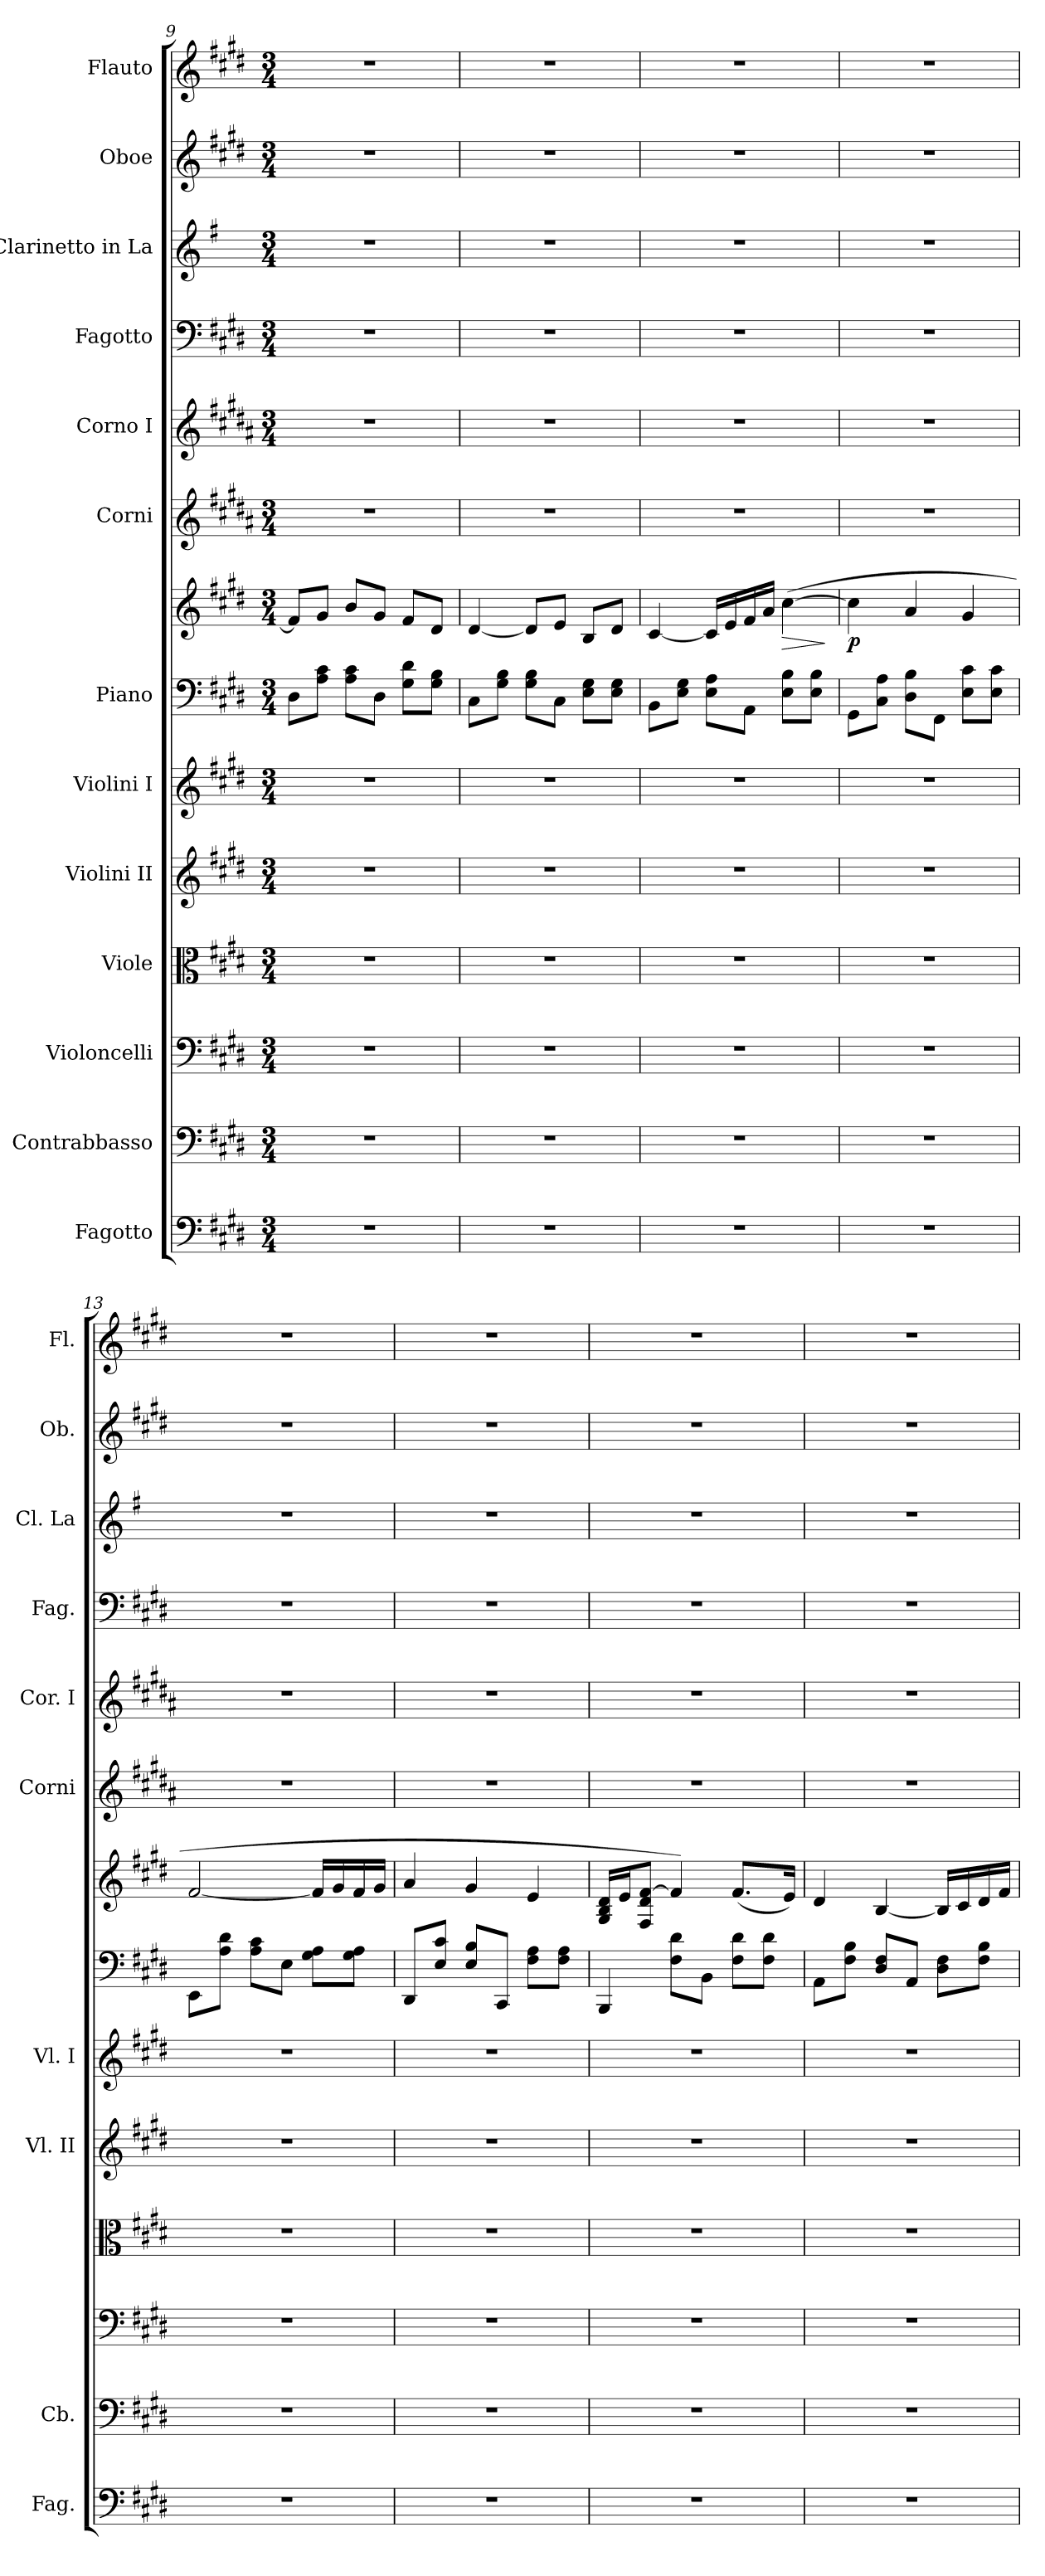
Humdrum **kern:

**kern	**kern	**kern	**kern	**kern	**kern	**kern	**kern	**dynam	**kern	**kern	**kern	**kern	**kern	**kern
*part13	*part12	*part11	*part10	*part9	*part8	*part7	*part7	*part7	*part6	*part5	*part4	*part3	*part2	*part1
*staff14	*staff13	*staff12	*staff11	*staff10	*staff9	*staff8	*staff7	*staff7/8	*staff6	*staff5	*staff4	*staff3	*staff2	*staff1
*I"Fagotto	*I"Contrabbasso	*I"Violoncelli	*I"Viole	*I"Violini II	*I"Violini I	*I"Piano	*	*	*I"Corni	*I"Corno I	*I"Fagotto	*I"Clarinetto in La	*I"Oboe	*I"Flauto
*I'Fag.	*I'Cb.	*	*	*I'Vl. II	*I'Vl. I	*	*	*	*I'Corni	*I'Cor. I	*I'Fag.	*I'Cl. La	*I'Ob.	*I'Fl.
*clefF4	*clefF4	*clefF4	*clefC3	*clefG2	*clefG2	*clefF4	*clefG2	*	*clefG2	*clefG2	*clefF4	*clefG2	*clefG2	*clefG2
*	*ITrd7c12	*	*	*	*	*	*	*	*ITrd4c7	*ITrd4c7	*	*ITrd1c2	*	*
*k[f#c#g#d#]	*k[f#c#g#d#]	*k[f#c#g#d#]	*k[f#c#g#d#]	*k[f#c#g#d#]	*k[f#c#g#d#]	*k[f#c#g#d#]	*k[f#c#g#d#]	*	*k[f#c#g#d#]	*k[f#c#g#d#]	*k[f#c#g#d#]	*k[b-]	*k[f#c#g#d#]	*k[f#c#g#d#]
*M3/4	*M3/4	*M3/4	*M3/4	*M3/4	*M3/4	*M3/4	*M3/4	*	*M3/4	*M3/4	*M3/4	*M3/4	*M3/4	*M3/4
=9	=9	=9	=9	=9	=9	=9	=9	=9	=9	=9	=9	=9	=9	=9
2.r	2.r	2.r	2.r	2.r	2.r	8D#\L	8f#/L]	.	2.r	2.r	2.r	2.r	2.r	2.r
.	.	.	.	.	.	8A\ 8c#\J	8g#/J	.	.	.	.	.	.	.
.	.	.	.	.	.	8A\ 8c#\L	8b/L	.	.	.	.	.	.	.
.	.	.	.	.	.	8D#\J	8g#/J	.	.	.	.	.	.	.
.	.	.	.	.	.	8G#\ 8d#\L	8f#/L	.	.	.	.	.	.	.
.	.	.	.	.	.	8G#\ 8B\J	8d#/J	.	.	.	.	.	.	.
!!LO:PB:g=z
=10	=10	=10	=10	=10	=10	=10	=10	=10	=10	=10	=10	=10	=10	=10
2.r	2.r	2.r	2.r	2.r	2.r	8C#\L	[4d#/	.	2.r	2.r	2.r	2.r	2.r	2.r
.	.	.	.	.	.	8G#\ 8B\J	.	.	.	.	.	.	.	.
.	.	.	.	.	.	8G#\ 8B\L	8d#/L]	.	.	.	.	.	.	.
.	.	.	.	.	.	8C#\J	8e/J	.	.	.	.	.	.	.
.	.	.	.	.	.	8E\ 8G#\L	8B/L	.	.	.	.	.	.	.
.	.	.	.	.	.	8E\ 8G#\J	8d#/J	.	.	.	.	.	.	.
=11	=11	=11	=11	=11	=11	=11	=11	=11	=11	=11	=11	=11	=11	=11
2.r	2.r	2.r	2.r	2.r	2.r	8BB\L	[4c#/	.	2.r	2.r	2.r	2.r	2.r	2.r
.	.	.	.	.	.	8E\ 8G#\J	.	.	.	.	.	.	.	.
.	.	.	.	.	.	8E\ 8A\L	16c#/LL]	.	.	.	.	.	.	.
.	.	.	.	.	.	.	16e/	.	.	.	.	.	.	.
.	.	.	.	.	.	8AA\J	16f#/	.	.	.	.	.	.	.
.	.	.	.	.	.	.	16a/JJ	.	.	.	.	.	.	.
!	!	!	!	!	!	!	!	!LO:HP:b	!	!	!	!	!	!
.	.	.	.	.	.	8E\ 8B\L	(>[4cc#\	>	.	.	.	.	.	.
.	.	.	.	.	.	8E\ 8B\J	.	.	.	.	.	.	.	.
.	.	.	.	.	.	.	.	]	.	.	.	.	.	.
=12	=12	=12	=12	=12	=12	=12	=12	=12	=12	=12	=12	=12	=12	=12
!	!	!	!	!	!	!	!	!LO:DY:b	!	!	!	!	!	!
2.r	2.r	2.r	2.r	2.r	2.r	8GG#\L	4cc#\]	p	2.r	2.r	2.r	2.r	2.r	2.r
.	.	.	.	.	.	8C#\ 8A\J	.	.	.	.	.	.	.	.
.	.	.	.	.	.	8D#\ 8B\L	4a/	.	.	.	.	.	.	.
.	.	.	.	.	.	8FF#\J	.	.	.	.	.	.	.	.
.	.	.	.	.	.	8E\ 8c#\L	4g#/	.	.	.	.	.	.	.
.	.	.	.	.	.	8E\ 8c#\J	.	.	.	.	.	.	.	.
=13	=13	=13	=13	=13	=13	=13	=13	=13	=13	=13	=13	=13	=13	=13
2.r	2.r	2.r	2.r	2.r	2.r	8EE\L	[2f#/	.	2.r	2.r	2.r	2.r	2.r	2.r
.	.	.	.	.	.	8A\ 8d#\J	.	.	.	.	.	.	.	.
.	.	.	.	.	.	8A\ 8c#\L	.	.	.	.	.	.	.	.
.	.	.	.	.	.	8E\J	.	.	.	.	.	.	.	.
.	.	.	.	.	.	8G#\ 8A\L	16f#/LL]	.	.	.	.	.	.	.
.	.	.	.	.	.	.	16g#/	.	.	.	.	.	.	.
.	.	.	.	.	.	8G#\ 8A\J	16f#/	.	.	.	.	.	.	.
.	.	.	.	.	.	.	16g#/JJ	.	.	.	.	.	.	.
=14	=14	=14	=14	=14	=14	=14	=14	=14	=14	=14	=14	=14	=14	=14
2.r	2.r	2.r	2.r	2.r	2.r	8DD#/L	4a/	.	2.r	2.r	2.r	2.r	2.r	2.r
.	.	.	.	.	.	8E/ 8c#/J	.	.	.	.	.	.	.	.
.	.	.	.	.	.	8E/ 8B/L	4g#/	.	.	.	.	.	.	.
.	.	.	.	.	.	8CC#/J	.	.	.	.	.	.	.	.
.	.	.	.	.	.	8F#\ 8A\L	4e/	.	.	.	.	.	.	.
.	.	.	.	.	.	8F#\ 8A\J	.	.	.	.	.	.	.	.
!!LO:PB:g=z
=15	=15	=15	=15	=15	=15	=15	=15	=15	=15	=15	=15	=15	=15	=15
2.r	2.r	2.r	2.r	2.r	2.r	4BBB/	16G#/ 16B/ 16d#/LL	.	2.r	2.r	2.r	2.r	2.r	2.r
.	.	.	.	.	.	.	16e/J	.	.	.	.	.	.	.
.	.	.	.	.	.	.	8F#/ 8d#/ [8f#/J	.	.	.	.	.	.	.
.	.	.	.	.	.	8F#\ 8d#\L	4f#/])	.	.	.	.	.	.	.
.	.	.	.	.	.	8BB\J	.	.	.	.	.	.	.	.
.	.	.	.	.	.	8F#\ 8d#\L	(<8.f#/L	.	.	.	.	.	.	.
.	.	.	.	.	.	8F#\ 8d#\J	.	.	.	.	.	.	.	.
.	.	.	.	.	.	.	16e/Jk)	.	.	.	.	.	.	.
=16	=16	=16	=16	=16	=16	=16	=16	=16	=16	=16	=16	=16	=16	=16
2.r	2.r	2.r	2.r	2.r	2.r	8AA\L	4d#/	.	2.r	2.r	2.r	2.r	2.r	2.r
.	.	.	.	.	.	8F#\ 8B\J	.	.	.	.	.	.	.	.
.	.	.	.	.	.	8D#/ 8F#/L	[4B/	.	.	.	.	.	.	.
.	.	.	.	.	.	8AA/J	.	.	.	.	.	.	.	.
.	.	.	.	.	.	8D#\ 8F#\L	16B/LL]	.	.	.	.	.	.	.
.	.	.	.	.	.	.	16c#/	.	.	.	.	.	.	.
.	.	.	.	.	.	8F#\ 8B\J	16d#/	.	.	.	.	.	.	.
.	.	.	.	.	.	.	16f#/JJ	.	.	.	.	.	.	.
=	=	=	=	=	=	=	=	=	=	=	=	=	=	=
*-	*-	*-	*-	*-	*-	*-	*-	*-	*-	*-	*-	*-	*-	*-
